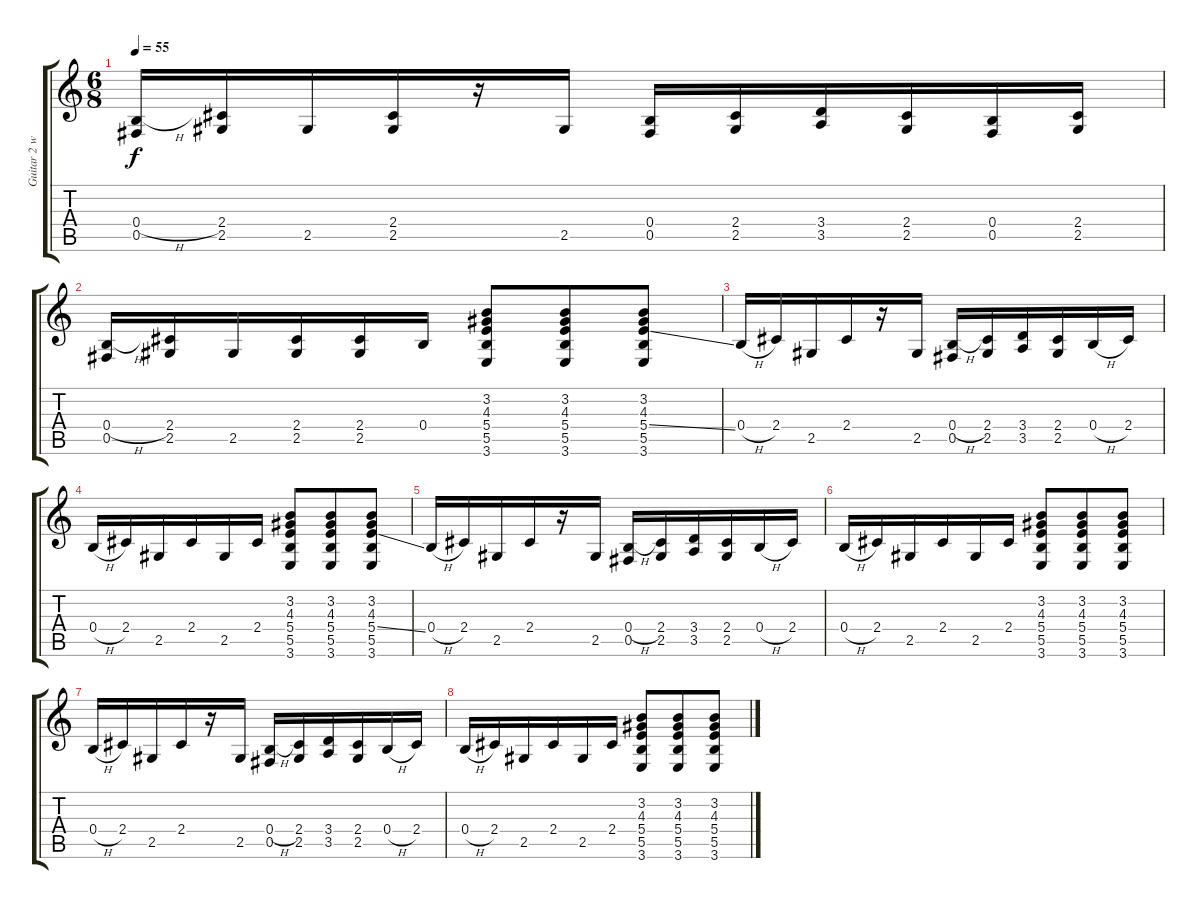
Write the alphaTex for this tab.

\track ("Guitar 2 w/ Distorsion" "Guitar 2 w") {instrument distortionguitar}
\staff {score tabs}
\tuning (Db4 Ab3 E3 B2 Gb2 Db2) {hide}
\ts (6 8)
\tempo 55
\clef g2
\ks c
(0.4{h} 0.5).16{dy f} (2.4 2.5).16 2.5.16 (2.4 2.5).16 r.16 2.5.16 (0.4 0.5).16 (2.4 2.5).16 (3.4 3.5).16 (2.4 2.5).16 (0.4 0.5).16 (2.4 2.5).16 |
(0.4{h} 0.5).16 (2.4 2.5).16 2.5.16 (2.4 2.5).16 (2.4 2.5).16 0.4.16 (3.2 4.3 5.4 5.5 3.6).8 (3.2 4.3 5.4 5.5 3.6).8 (3.2 4.3 5.4{ss} 5.5 3.6).8 |
0.4{h}.16 2.4.16 2.5.16 2.4.16 r.16 2.5.16 (0.4{h} 0.5).16 (2.4 2.5).16 (3.4 3.5).16 (2.4 2.5).16 0.4{h}.16 2.4.16 |
0.4{h}.16 2.4.16 2.5.16 2.4.16 2.5.16 2.4.16 (3.2 4.3 5.4 5.5 3.6).8 (3.2 4.3 5.4 5.5 3.6).8 (3.2 4.3 5.4{ss} 5.5 3.6).8 |
0.4{h}.16 2.4.16 2.5.16 2.4.16 r.16 2.5.16 (0.4{h} 0.5).16 (2.4 2.5).16 (3.4 3.5).16 (2.4 2.5).16 0.4{h}.16 2.4.16 |
0.4{h}.16 2.4.16 2.5.16 2.4.16 2.5.16 2.4.16 (3.2 4.3 5.4 5.5 3.6).8 (3.2 4.3 5.4 5.5 3.6).8 (3.2 4.3 5.4 5.5 3.6).8 |
0.4{h}.16 2.4.16 2.5.16 2.4.16 r.16 2.5.16 (0.4{h} 0.5).16 (2.4 2.5).16 (3.4 3.5).16 (2.4 2.5).16 0.4{h}.16 2.4.16 |
0.4{h}.16 2.4.16 2.5.16 2.4.16 2.5.16 2.4.16 (3.2 4.3 5.4 5.5 3.6).8 (3.2 4.3 5.4 5.5 3.6).8 (3.2 4.3 5.4 5.5 3.6).8
